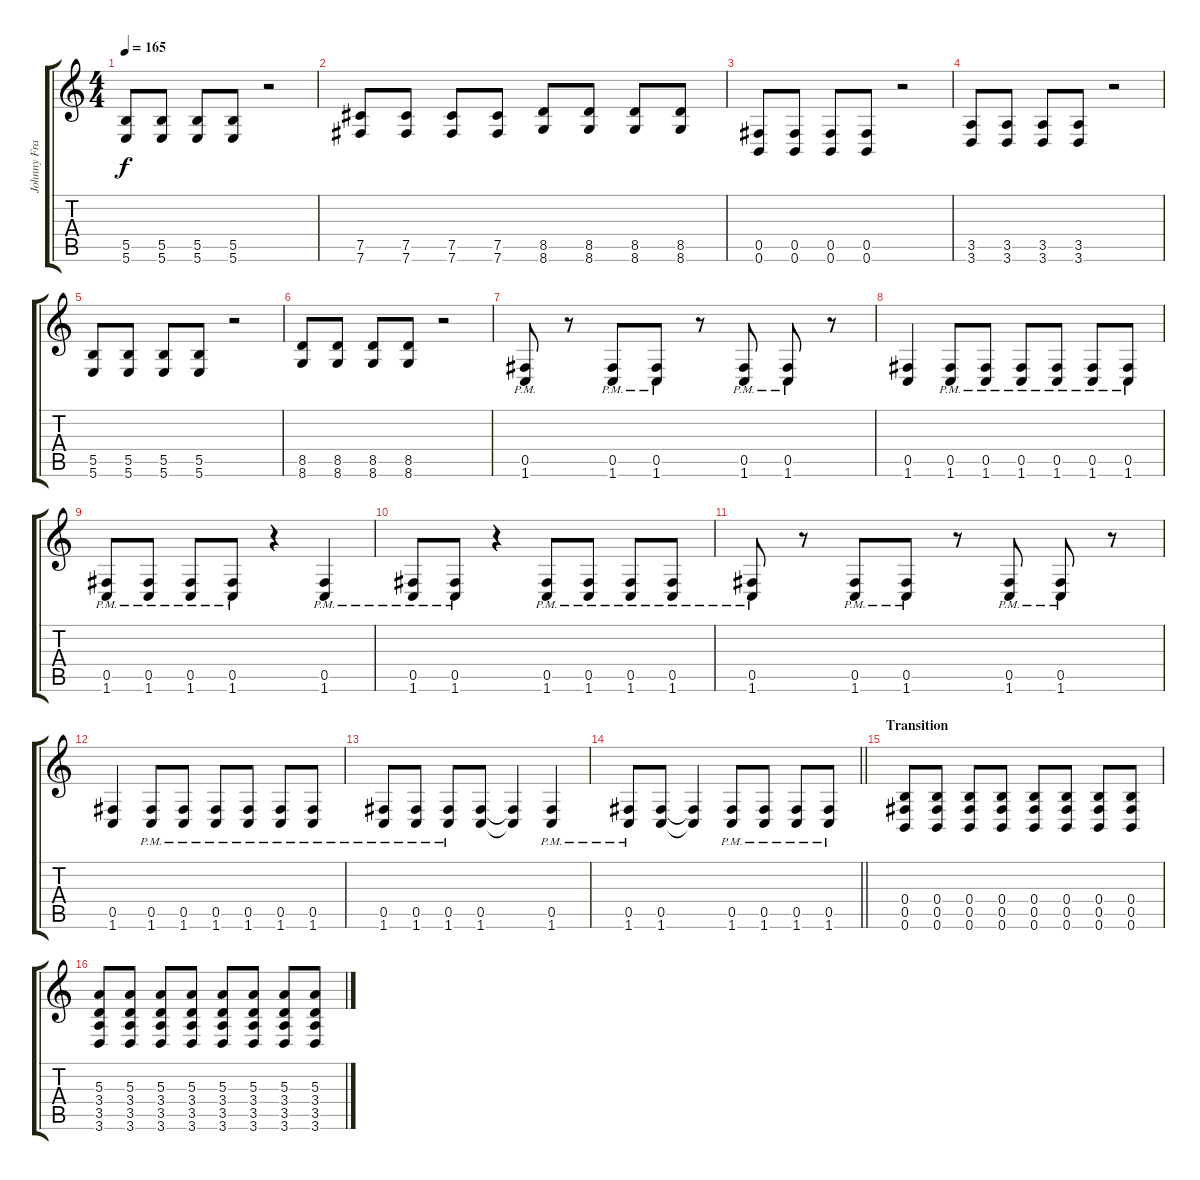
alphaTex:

\track ("Johnny Franck" "Johnny Fra") {instrument distortionguitar}
\staff {score tabs}
\tuning (Db4 Ab3 E3 B2 Gb2 B1) {hide}
\ts (4 4)
\tempo 165
\clef g2
\ks c
(5.5 5.6).8{dy f} (5.5 5.6).8 (5.5 5.6).8 (5.5 5.6).8 r.2 |
(7.5 7.6).8 (7.5 7.6).8 (7.5 7.6).8 (7.5 7.6).8 (8.5 8.6).8 (8.5 8.6).8 (8.5 8.6).8 (8.5 8.6).8 |
(0.5 0.6).8 (0.5 0.6).8 (0.5 0.6).8 (0.5 0.6).8 r.2 |
(3.5 3.6).8 (3.5 3.6).8 (3.5 3.6).8 (3.5 3.6).8 r.2 |
(5.5 5.6).8 (5.5 5.6).8 (5.5 5.6).8 (5.5 5.6).8 r.2 |
(8.5 8.6).8 (8.5 8.6).8 (8.5 8.6).8 (8.5 8.6).8 r.2 |
(0.5{pm} 1.6{pm}).8 r.8 (0.5{pm} 1.6{pm}).8 (0.5{pm} 1.6{pm}).8 r.8 (0.5{pm} 1.6{pm}).8 (0.5{pm} 1.6{pm}).8 r.8 |
(0.5 1.6).4 (0.5{pm} 1.6{pm}).8 (0.5{pm} 1.6{pm}).8 (0.5{pm} 1.6{pm}).8 (0.5{pm} 1.6{pm}).8 (0.5{pm} 1.6{pm}).8 (0.5{pm} 1.6{pm}).8 |
(0.5{pm} 1.6{pm}).8 (0.5{pm} 1.6{pm}).8 (0.5{pm} 1.6{pm}).8 (0.5{pm} 1.6{pm}).8 r.4 (0.5{pm} 1.6{pm}).4 |
(0.5{pm} 1.6{pm}).8 (0.5{pm} 1.6{pm}).8 r.4 (0.5{pm} 1.6{pm}).8 (0.5{pm} 1.6{pm}).8 (0.5{pm} 1.6{pm}).8 (0.5{pm} 1.6{pm}).8 |
(0.5{pm} 1.6{pm}).8 r.8 (0.5{pm} 1.6{pm}).8 (0.5{pm} 1.6{pm}).8 r.8 (0.5{pm} 1.6{pm}).8 (0.5{pm} 1.6{pm}).8 r.8 |
(0.5 1.6).4 (0.5{pm} 1.6{pm}).8 (0.5{pm} 1.6{pm}).8 (0.5{pm} 1.6{pm}).8 (0.5{pm} 1.6{pm}).8 (0.5{pm} 1.6{pm}).8 (0.5{pm} 1.6{pm}).8 |
(0.5{pm} 1.6{pm}).8 (0.5{pm} 1.6{pm}).8 (0.5{pm} 1.6{pm}).8 (0.5 1.6).8 (0.5{t} 1.6{t}).4 (0.5{pm} 1.6{pm}).4 |
\barLineRight lightlight
(0.5{pm} 1.6{pm}).8 (0.5 1.6).8 (0.5{t} 1.6{t}).4 (0.5{pm} 1.6{pm}).8 (0.5{pm} 1.6{pm}).8 (0.5{pm} 1.6{pm}).8 (0.5{pm} 1.6{pm}).8 |
\section ("" "Transition")
(0.4 0.5 0.6).8 (0.4 0.5 0.6).8 (0.4 0.5 0.6).8 (0.4 0.5 0.6).8 (0.4 0.5 0.6).8 (0.4 0.5 0.6).8 (0.4 0.5 0.6).8 (0.4 0.5 0.6).8 |
(5.3 3.4 3.5 3.6).8 (5.3 3.4 3.5 3.6).8 (5.3 3.4 3.5 3.6).8 (5.3 3.4 3.5 3.6).8 (5.3 3.4 3.5 3.6).8 (5.3 3.4 3.5 3.6).8 (5.3 3.4 3.5 3.6).8 (5.3 3.4 3.5 3.6).8
